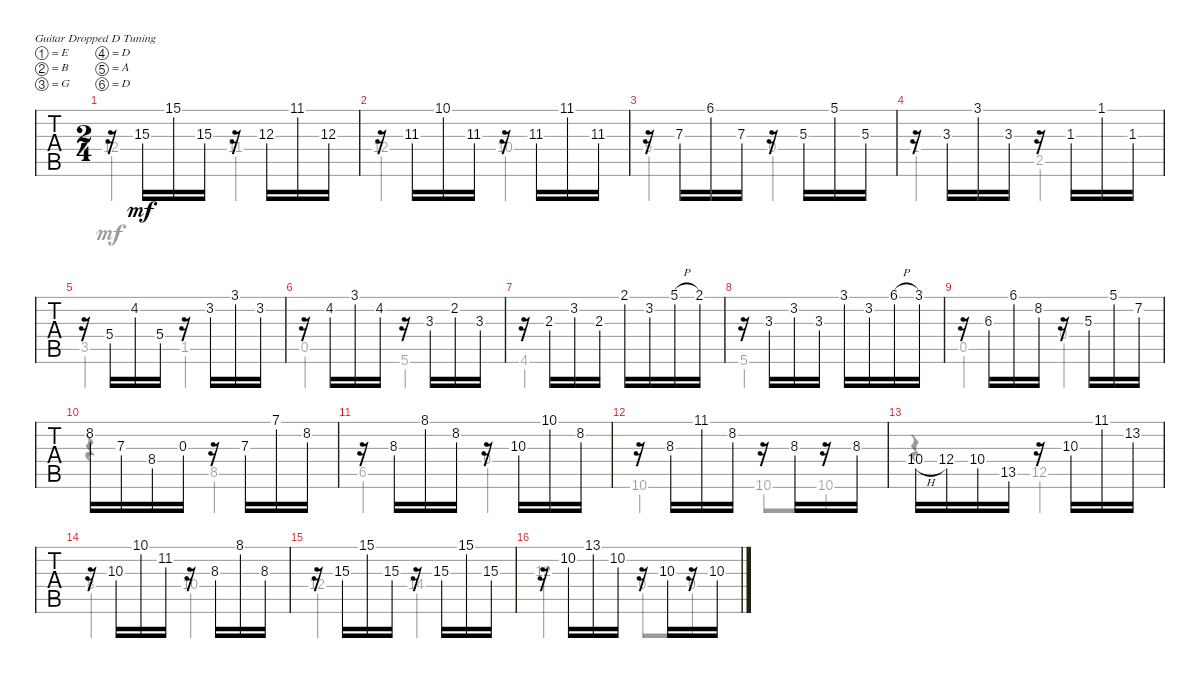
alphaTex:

\bracketExtendMode groupsimilarinstruments
\singleTrackTrackNamePolicy hidden
\multiTrackTrackNamePolicy hidden
\firstSystemTrackNameOrientation horizontal
\otherSystemsTrackNameOrientation horizontal
\track ("Untitled" "Untitled") {instrument acousticguitarnylon}
\staff {tabs}
\tuning (E4 B3 G3 D3 A2 D2)
\voice
\ts (2 4)
\tempo (85 hide)
\clef g2
\ks bb
r.16{dy mf} 15.3.16 15.1.16 15.3.16 r.16 12.3.16 11.1.16 12.3.16 |
r.16 11.3.16 10.1.16 11.3.16 r.16 11.3.16 11.1.16 11.3.16 |
r.16 7.3.16 6.1.16 7.3.16 r.16 5.3.16 5.1.16 5.3.16 |
r.16 3.3.16 3.1.16 3.3.16 r.16 1.3.16 1.1.16 1.3.16 |
r.16 5.4.16 4.2.16 5.4.16 r.16 3.2.16 3.1.16 3.2.16 |
r.16 4.2.16 3.1.16 4.2.16 r.16 3.3.16 2.2.16 3.3.16 |
r.16 2.3.16 3.2.16 2.3.16 2.1.16 3.2.16 5.1{h}.16 2.1.16 |
r.16 3.3.16 3.2.16 3.3.16 3.1.16 3.2.16 6.1{h}.16 3.1.16 |
r.16 6.3.16 6.1.16 8.2.16 r.16 5.3.16 5.1.16 7.2.16 |
8.2.16 7.3.16 8.4.16 0.3.16 r.16 7.3.16 7.1.16 8.2.16 |
r.16 8.3.16 8.1.16 8.2.16 r.16 10.3.16 10.1.16 8.2.16 |
r.16 8.3.16 11.1.16 8.2.16 r.16 8.3.16 r.16 8.3.16 |
10.4{h}.16 12.4.16 10.4.16 13.5.16 r.16 10.3.16 11.1.16 13.2.16 |
r.16 10.3.16 10.1.16 11.2.16 r.16 8.3.16 8.1.16 8.3.16 |
r.16 15.3.16 15.1.16 15.3.16 r.16 15.3.16 15.1.16 15.3.16 |
r.16 10.2.16 13.1.16 10.2.16 r.16 10.3.16 r.16 10.3.16
\voice
\clef g2
\ottava regular
\simile none
\ks bb
12.4.4{dy mf} 11.4.4 |
12.4.4 10.4.4 |
5.4.4 0.4.4 |
1.4.4 2.5.4 |
3.5.4 1.5.4 |
0.5.4 5.6.4 |
4.6.2 |
5.6.2 |
0.5.4 0.4.4 |
r.4 8.5.4 |
6.5.4 0.4.4 |
10.6.4 10.6.8 10.6.8 |
r.4 12.5.4 |
8.4.4 10.4.4 |
12.4.4 14.4.4 |
12.3.4 0.4.8 0.4.8
